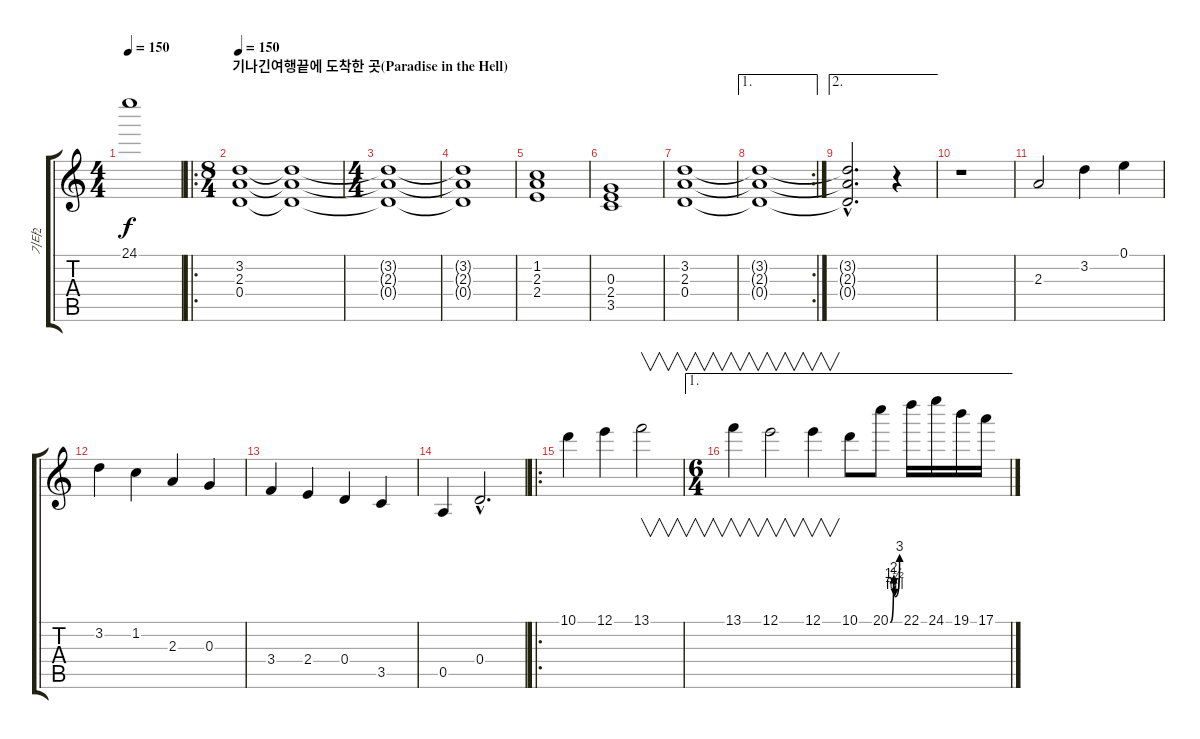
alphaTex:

\track ("기타2" "기타2") {instrument overdrivenguitar}
\staff {score tabs}
\tuning (E4 B3 G3 D3 A2 E2) {hide}
\ts (4 4)
\tempo 150
\clef g2
\ks c
24.1{t}.1{dy f} |
\ro
\ts (8 4)
\section ("" "기나긴여행끝에 도착한 곳(Paradise in the Hell)")
\tempo 150
(3.2 2.3 0.4).1 (3.2{t} 2.3{t} 0.4{t}).1 |
\ts (4 4)
(3.2{t} 2.3{t} 0.4{t}).1 |
(3.2{t} 2.3{t} 0.4{t}).1 |
(1.2 2.3 2.4).1 |
(0.3 2.4 3.5).1 |
(3.2 2.3 0.4).1 |
\ae 1
\rc 2
(3.2{t} 2.3{t} 0.4{t}).1 |
\ae 2
(3.2{hac t} 2.3{hac t} 0.4{hac t}).2{d} r.4 |
r.1 |
2.3.2 3.2.4 0.1.4 |
3.2.4 1.2.4 2.3.4 0.3.4 |
3.4.4 2.4.4 0.4.4 3.5.4 |
0.5.4 0.4{hac}.2{d} |
\ro
10.1.4 12.1.4 13.1.2{v} |
\ae 1
\ts (6 4)
13.1.4{v} 12.1.2{v} 12.1.4{v} 10.1.8 20.1{be (custom 0 0 21 8 25 6 28 4 30 4 60 12)}.8 22.1.16 24.1.16 19.1.16 17.1.16
